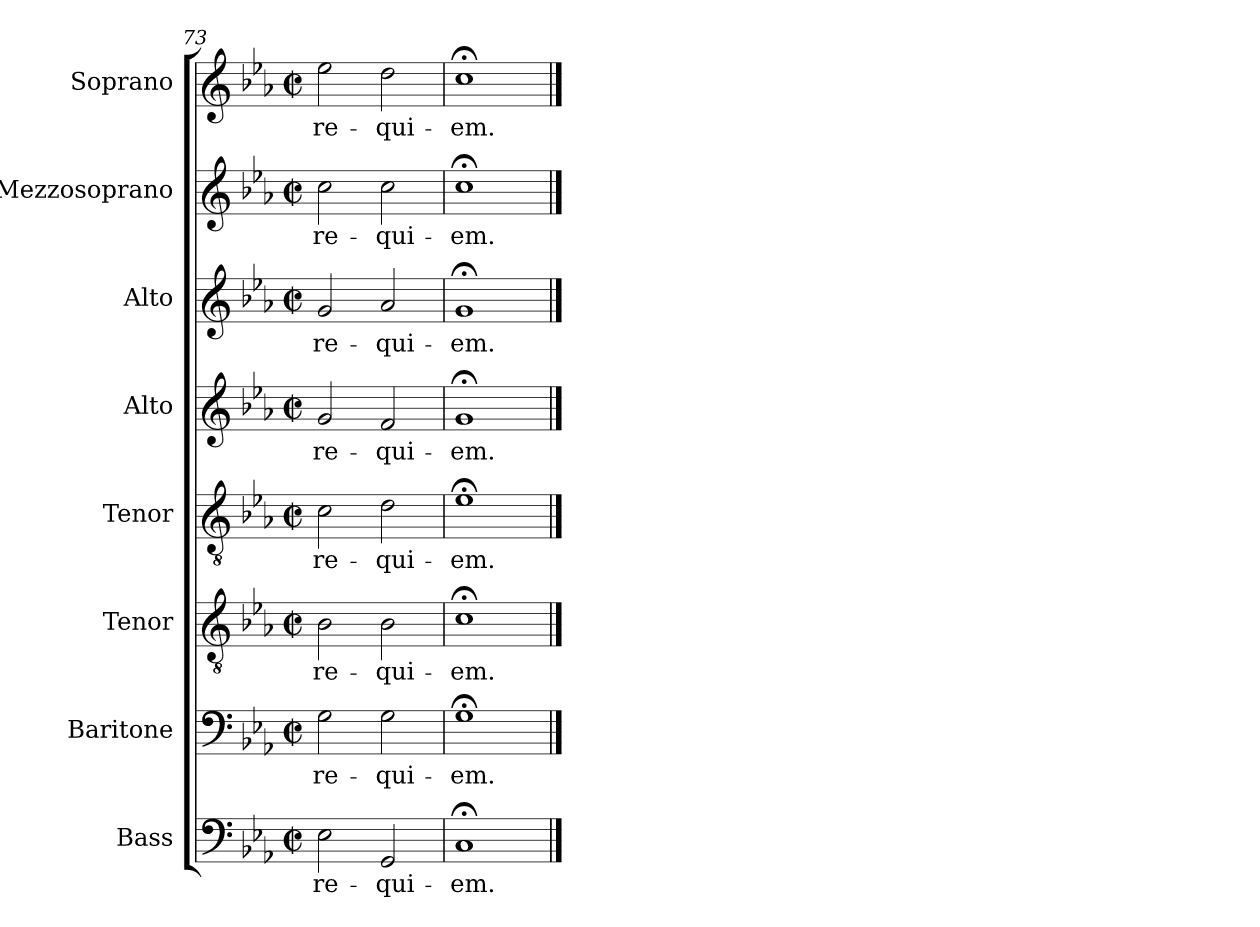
**kern	**text	**kern	**text	**kern	**text	**kern	**text	**kern	**text	**kern	**text	**kern	**text	**kern	**text
*part8	*part8	*part7	*part7	*part6	*part6	*part5	*part5	*part4	*part4	*part3	*part3	*part2	*part2	*part1	*part1
*staff8	*staff8	*staff7	*staff7	*staff6	*staff6	*staff5	*staff5	*staff4	*staff4	*staff3	*staff3	*staff2	*staff2	*staff1	*staff1
*I"Bass	*	*I"Baritone	*	*I"Tenor	*	*I"Tenor	*	*I"Alto	*	*I"Alto	*	*I"Mezzosoprano	*	*I"Soprano	*
*I'B.	*	*I'Bar.	*	*I'T.	*	*I'T.	*	*I'A.	*	*I'A.	*	*I'Mzs.	*	*I'S.	*
*clefF4	*	*clefF4	*	*clefGv2	*	*clefGv2	*	*clefG2	*	*clefG2	*	*clefG2	*	*clefG2	*
*k[b-e-a-]	*	*k[b-e-a-]	*	*k[b-e-a-]	*	*k[b-e-a-]	*	*k[b-e-a-]	*	*k[b-e-a-]	*	*k[b-e-a-]	*	*k[b-e-a-]	*
*E-:	*	*E-:	*	*E-:	*	*E-:	*	*E-:	*	*E-:	*	*E-:	*	*E-:	*
*M2/2	*	*M2/2	*	*M2/2	*	*M2/2	*	*M2/2	*	*M2/2	*	*M2/2	*	*M2/2	*
*met(c|)	*	*met(c|)	*	*met(c|)	*	*met(c|)	*	*met(c|)	*	*met(c|)	*	*met(c|)	*	*met(c|)	*
=73	=73	=73	=73	=73	=73	=73	=73	=73	=73	=73	=73	=73	=73	=73	=73
!	!LO:LY:b:cj	!	!LO:LY:b:cj	!	!LO:LY:b:cj	!	!LO:LY:b:cj	!	!LO:LY:b:cj	!	!LO:LY:b:cj	!	!LO:LY:b:cj	!	!LO:LY:b:cj
2E-\	re-	2G\	re-	2B-\	re-	2c\	re-	2g/	re-	2g/	re-	2cc\	re-	2ee-\	re-
!	!LO:LY:b:cj	!	!LO:LY:b:cj	!	!LO:LY:b:cj	!	!LO:LY:b:cj	!	!LO:LY:b:cj	!	!LO:LY:b:cj	!	!LO:LY:b:cj	!	!LO:LY:b:cj
2GG/	-qui-	2G\	-qui-	2B-\	-qui-	2d\	-qui-	2f/	-qui-	2a-/	-qui-	2cc\	-qui-	2dd\	-qui-
=74	=74	=74	=74	=74	=74	=74	=74	=74	=74	=74	=74	=74	=74	=74	=74
!	!LO:LY:b:cj	!	!LO:LY:b:cj	!	!LO:LY:b:cj	!	!LO:LY:b:cj	!	!LO:LY:b:cj	!	!LO:LY:b:cj	!	!LO:LY:b:cj	!	!LO:LY:b:cj
1C;<	-em.	1G;<	-em.	1c;<	-em.	1e-;<	-em.	1g;<	-em.	1g;<	-em.	1cc;<	-em.	1cc;<	-em.
==	==	==	==	==	==	==	==	==	==	==	==	==	==	==	==
*-	*-	*-	*-	*-	*-	*-	*-	*-	*-	*-	*-	*-	*-	*-	*-
